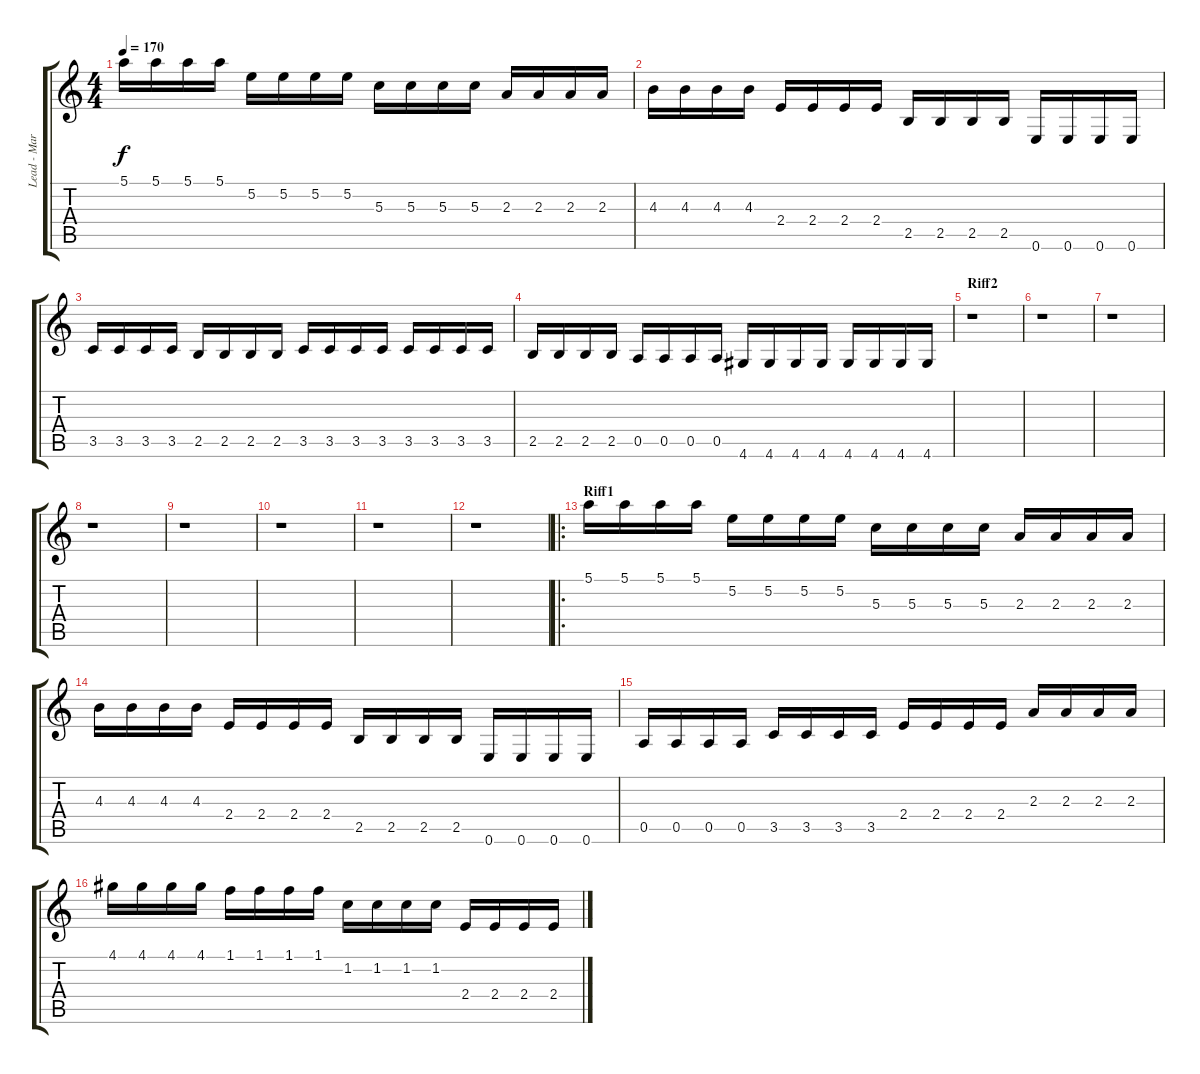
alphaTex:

\track ("Lead - Marcus E. Norman" "Lead - Mar") {instrument distortionguitar}
\staff {score tabs}
\tuning (E4 B3 G3 D3 A2 E2) {hide}
\ts (4 4)
\tempo 170
\clef g2
\ks c
5.1.16{dy f} 5.1.16 5.1.16 5.1.16 5.2.16 5.2.16 5.2.16 5.2.16 5.3.16 5.3.16 5.3.16 5.3.16 2.3.16 2.3.16 2.3.16 2.3.16 |
4.3.16 4.3.16 4.3.16 4.3.16 2.4.16 2.4.16 2.4.16 2.4.16 2.5.16 2.5.16 2.5.16 2.5.16 0.6.16 0.6.16 0.6.16 0.6.16 |
3.5.16 3.5.16 3.5.16 3.5.16 2.5.16 2.5.16 2.5.16 2.5.16 3.5.16 3.5.16 3.5.16 3.5.16 3.5.16 3.5.16 3.5.16 3.5.16 |
2.5.16 2.5.16 2.5.16 2.5.16 0.5.16 0.5.16 0.5.16 0.5.16 4.6.16 4.6.16 4.6.16 4.6.16 4.6.16 4.6.16 4.6.16 4.6.16 |
\section ("" "Riff2")
r.1 |
r.1 |
r.1 |
r.1 |
r.1 |
r.1 |
r.1 |
r.1 |
\ro
\section ("" "Riff1")
5.1.16 5.1.16 5.1.16 5.1.16 5.2.16 5.2.16 5.2.16 5.2.16 5.3.16 5.3.16 5.3.16 5.3.16 2.3.16 2.3.16 2.3.16 2.3.16 |
4.3.16 4.3.16 4.3.16 4.3.16 2.4.16 2.4.16 2.4.16 2.4.16 2.5.16 2.5.16 2.5.16 2.5.16 0.6.16 0.6.16 0.6.16 0.6.16 |
0.5.16 0.5.16 0.5.16 0.5.16 3.5.16 3.5.16 3.5.16 3.5.16 2.4.16 2.4.16 2.4.16 2.4.16 2.3.16 2.3.16 2.3.16 2.3.16 |
4.1.16 4.1.16 4.1.16 4.1.16 1.1.16 1.1.16 1.1.16 1.1.16 1.2.16 1.2.16 1.2.16 1.2.16 2.4.16 2.4.16 2.4.16 2.4.16
